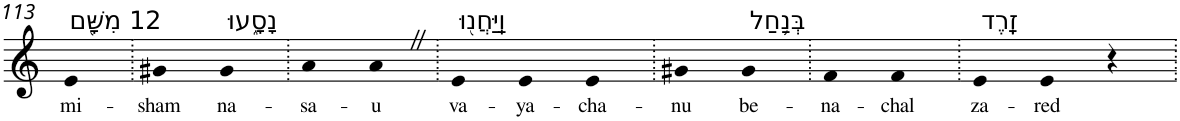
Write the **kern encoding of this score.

**kern	**text
*part1	*part1
*staff1	*staff1
*I"Piano	*
*I'Pno	*
!!LO:PB:g=z
*clefG2	*
*k[]	*
=113	=113
!LO:TX:a:t=12 מִשָּׁ֖ם	!
!	!LO:LY:b
4e	mi-
=114.	=114.
!	!LO:LY:b
4g#X	-sham
!LO:TX:a:t=נָסָ֑עוּ	!
!	!LO:LY:b
4g#	na-
=115.	=115.
!	!LO:LY:b
4a	-sa-
!	!LO:LY:b
4aZ	-u
=116.	=116.
!LO:TX:a:t=וַֽיַּחֲנ֖וּ	!
!	!LO:LY:b
4e	va-
!	!LO:LY:b
4e	-ya-
!	!LO:LY:b
4e	-cha-
=117.	=117.
!	!LO:LY:b
4g#X	-nu
!LO:TX:a:t=בְּנַ֥חַל	!
!	!LO:LY:b
4g#	be-
=118.	=118.
!	!LO:LY:b
4f	-na-
!	!LO:LY:b
4f	-chal
=119.	=119.
!LO:TX:a:t=זָֽרֶד	!
!	!LO:LY:b
4e	za-
!	!LO:LY:b
4e	-red
4r	.
=.	=.
*-	*-
